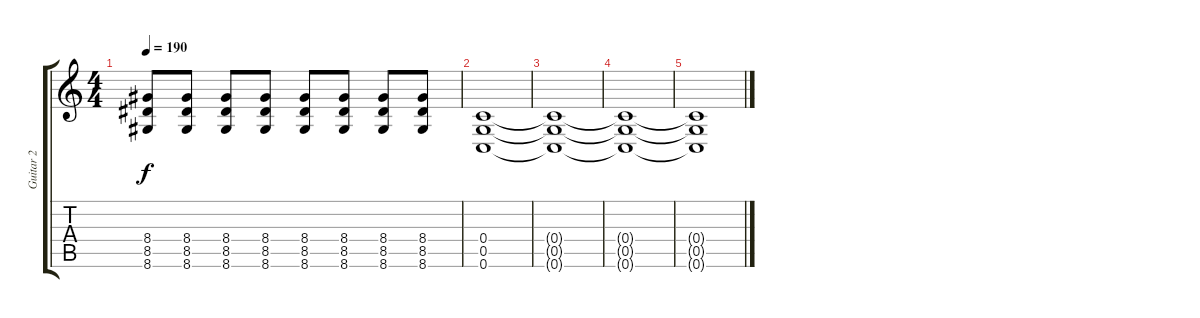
\track ("Guitar 2" "Guitar 2") {instrument distortionguitar}
\staff {score tabs}
\tuning (D4 A3 F3 C3 G2 C2) {hide}
\ts (4 4)
\tempo 190
\clef g2
\ks c
(8.4 8.5 8.6).8{dy f} (8.4 8.5 8.6).8 (8.4 8.5 8.6).8 (8.4 8.5 8.6).8 (8.4 8.5 8.6).8 (8.4 8.5 8.6).8 (8.4 8.5 8.6).8 (8.4 8.5 8.6).8 |
(0.4 0.5 0.6).1 |
(0.4{t} 0.5{t} 0.6{t}).1 |
(0.4{t} 0.5{t} 0.6{t}).1 |
(0.4{t} 0.5{t} 0.6{t}).1
